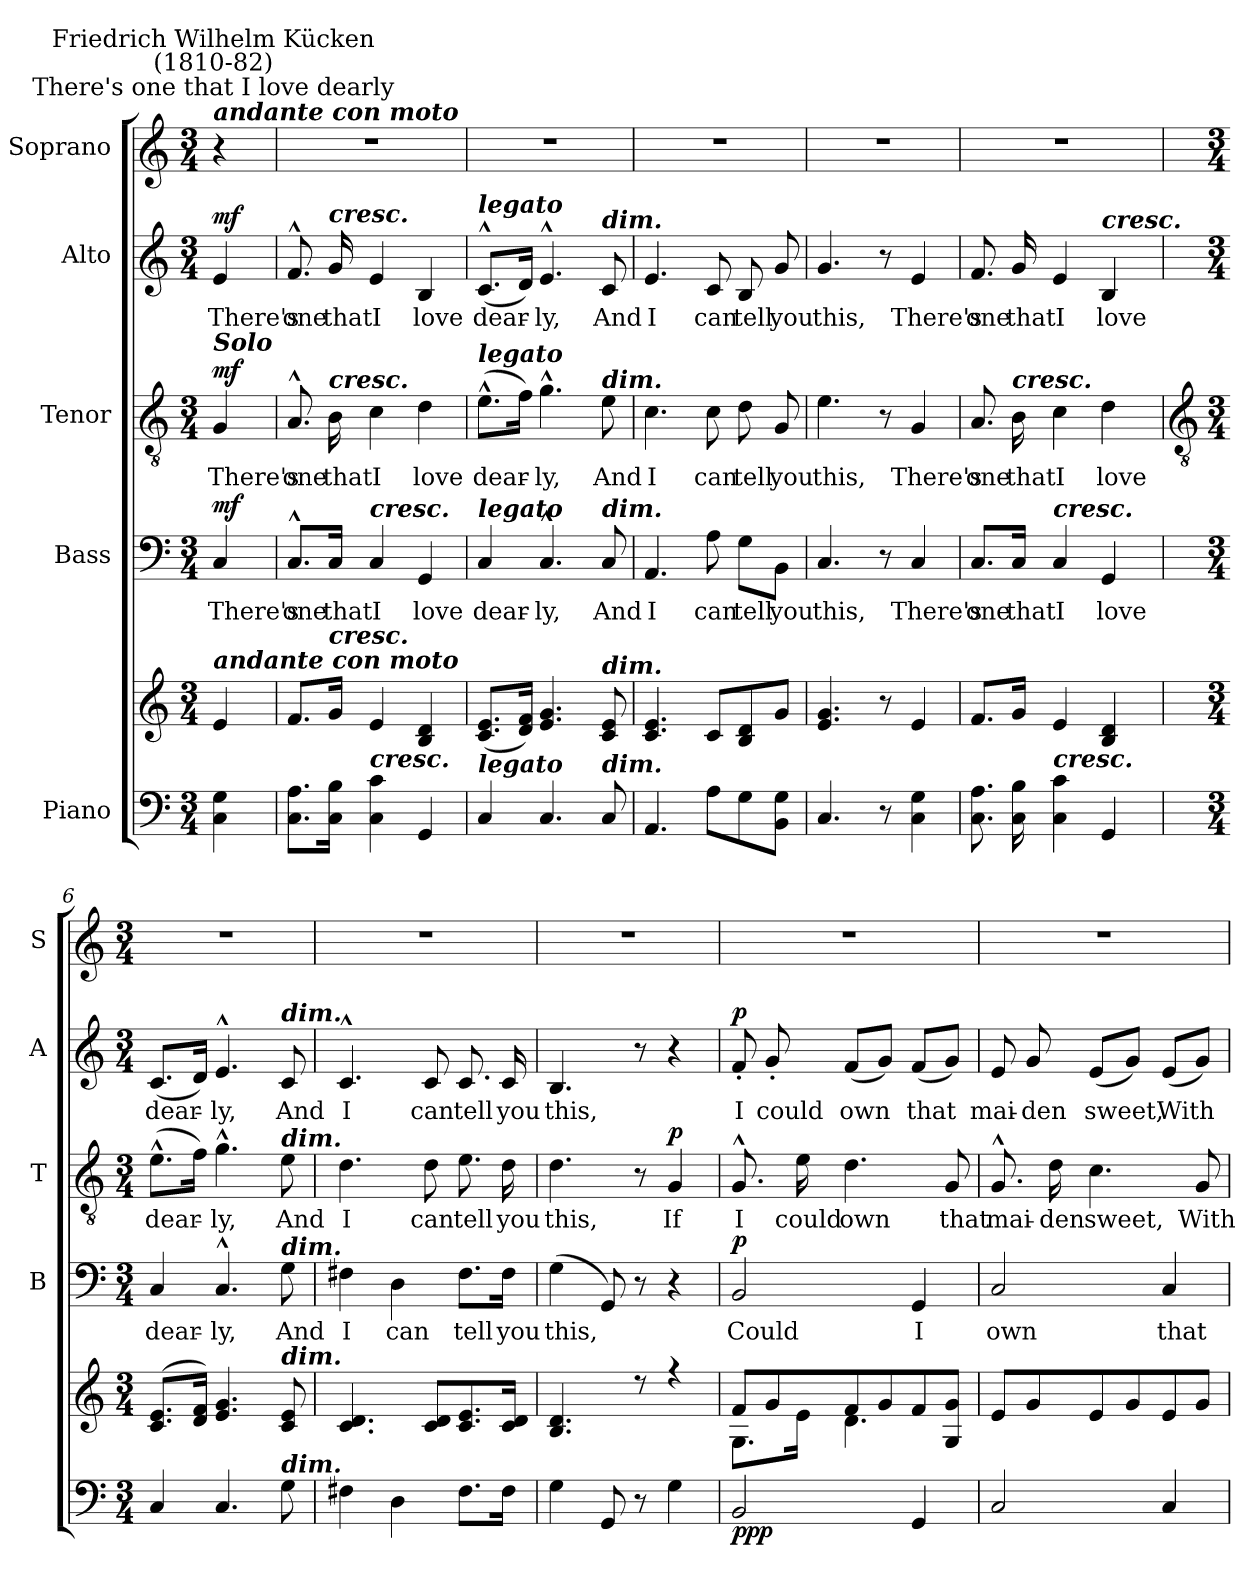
**kern	**kern	**dynam	**kern	**text	**dynam	**kern	**text	**dynam	**kern	**text	**dynam	**kern
*part5	*part5	*part5	*part4	*part4	*part4	*part3	*part3	*part3	*part2	*part2	*part2	*part1
*staff6	*staff5	*staff5/6	*staff4	*staff4	*staff4	*staff3	*staff3	*staff3	*staff2	*staff2	*staff2	*staff1
*I"Piano	*	*	*I"Bass	*	*	*I"Tenor	*	*	*I"Alto	*	*	*I"Soprano
*	*	*	*I'B	*	*	*I'T	*	*	*I'A	*	*	*I'S
*clefF4	*clefG2	*	*clefF4	*	*	*clefGv2	*	*	*clefG2	*	*	*clefG2
*k[]	*k[]	*	*k[]	*	*	*k[]	*	*	*k[]	*	*	*k[]
*C:	*C:	*	*C:	*	*	*C:	*	*	*C:	*	*	*C:
*M3/4	*M3/4	*	*M3/4	*	*	*M3/4	*	*	*M3/4	*	*	*M3/4
*MM96	*MM96	*	*MM96	*	*	*MM96	*	*	*MM96	*	*	*MM96
=	=	=	=	=	=	=	=	=	=	=	=	=
!	!	!	!	!	!	!	!	!	!	!	!	!LO:TX:a:Bi:t=andante con moto
!	!	!	!	!	!	!	!	!	!	!	!	!LO:TX:a:cj:t=There's one that I love dearly
!	!	!	!	!	!	!	!	!	!	!	!	!LO:TX:a:cj:t=Friedrich Wilhelm Kücken\n(1810-82)
!	!	!	!	!	!	!LO:TX:a:Bi:t=Solo	!	!	!	!	!	!
!	!LO:TX:a:Bi:t=andante con moto	!	!	!	!	!	!	!	!	!	!	!
!	!	!LO:DY:b=2	!	!LO:LY:b	!	!	!LO:LY:b	!	!	!LO:LY:b	!	!
!	!	!LO:DY:n=1:b=2	!	!	!	!	!	!	!	!	!	!
!	!	!LO:DY:n=2:b	!	!	!LO:DY:b	!	!	!LO:DY:b	!	!	!LO:DY:b	!
4C\ 4G\	4e/	f mf mf	4C	There's	mf	4G	There's	mf	4e	There's	mf	4r
=1	=1	=1	=1	=1	=1	=1	=1	=1	=1	=1	=1	=1
!	!	!	!	!LO:LY:b	!	!	!LO:LY:b	!	!	!LO:LY:b	!	!LO:N:vis=1
8.C 8.AL	8.fL	.	8.C^^/L	one	.	8.A^^	one	.	8.f^^	one	.	2.r
!	!	!	!	!	!	!	!	!	!LO:TX:a:Bi:t=cresc.	!	!	!
!	!	!	!	!	!	!LO:TX:a:Bi:t=cresc.	!	!	!	!	!	!
!	!LO:TX:a:Bi:t=cresc.	!	!	!	!	!	!	!	!	!	!	!
!	!	!	!	!LO:LY:b	!	!	!LO:LY:b	!	!	!LO:LY:b	!	!
16C 16BJ	16gJ	.	16C/Jk	that	.	16B	that	.	16g	that	.	.
!	!	!	!LO:TX:a:Bi:t=cresc.	!	!	!	!	!	!	!	!	!
!LO:TX:a:Bi:t=cresc.	!	!	!	!	!	!	!	!	!	!	!	!
!	!	!	!	!LO:LY:b	!	!	!LO:LY:b	!	!	!LO:LY:b	!	!
4C 4c	4e	.	4C	I	.	4c	I	.	4e	I	.	.
!	!	!	!	!LO:LY:b	!	!	!LO:LY:b	!	!	!LO:LY:b	!	!
4GG	4B 4d	.	4GG	love	.	4d	love	.	4B	love	.	.
=2	=2	=2	=2	=2	=2	=2	=2	=2	=2	=2	=2	=2
!	!	!	!	!	!	!	!	!	!LO:TX:a:Bi:t=legato	!	!	!
!	!	!	!	!	!	!LO:TX:a:Bi:t=legato	!	!	!	!	!	!
!	!	!	!LO:TX:a:Bi:t=legato	!	!	!	!	!	!	!	!	!
!LO:TX:a:Bi:t=legato	!	!	!	!	!	!	!	!	!	!	!	!
!	!	!	!	!LO:LY:b	!	!	!LO:LY:b	!	!	!LO:LY:b	!	!LO:N:vis=1
4C	(<8.c 8.eL	.	4C	dear-	.	(>8.e^^L	dear-	.	(<8.c^^L	dear-	.	2.r
.	16d 16fJ)	.	.	.	.	16fJ)	.	.	16dJ)	.	.	.
!	!	!	!	!LO:LY:b	!	!	!LO:LY:b	!	!	!LO:LY:b	!	!
4.C	4.e 4.g	.	4.C^^	-ly,	.	4.g^^	ly,	.	4.e^^	ly,	.	.
!	!	!	!	!	!	!	!	!	!LO:TX:a:Bi:t=dim.	!	!	!
!	!	!	!	!	!	!LO:TX:a:Bi:t=dim.	!	!	!	!	!	!
!	!	!	!LO:TX:a:Bi:t=dim.	!	!	!	!	!	!	!	!	!
!	!LO:TX:a:Bi:t=dim.	!	!	!	!	!	!	!	!	!	!	!
!LO:TX:a:Bi:t=dim.	!	!	!	!	!	!	!	!	!	!	!	!
!	!	!	!	!LO:LY:b	!	!	!LO:LY:b	!	!	!LO:LY:b	!	!
8C	8c 8e	.	8C	And	.	8e	And	.	8c	And	.	.
=3	=3	=3	=3	=3	=3	=3	=3	=3	=3	=3	=3	=3
!	!	!	!	!LO:LY:b	!	!	!LO:LY:b	!	!	!LO:LY:b	!	!LO:N:vis=1
4.AA	4.c 4.e	.	4.AA	I	.	4.c	I	.	4.e	I	.	2.r
!	!	!	!	!LO:LY:b	!	!	!LO:LY:b	!	!	!LO:LY:b	!	!
8AL	8cL	.	8A	can	.	8c	can	.	8c	can	.	.
!	!	!	!	!LO:LY:b	!	!	!LO:LY:b	!	!	!LO:LY:b	!	!
8G	8B 8d	.	8G\L	tell	.	8d	tell	.	8B	tell	.	.
!	!	!	!	!LO:LY:b	!	!	!LO:LY:b	!	!	!LO:LY:b	!	!
8BB 8GJ	8gJ	.	8BB\J	you	.	8G	you	.	8g	you	.	.
=4	=4	=4	=4	=4	=4	=4	=4	=4	=4	=4	=4	=4
!	!	!	!	!LO:LY:b	!	!	!LO:LY:b	!	!	!LO:LY:b	!	!LO:N:vis=1
4.C	4.e 4.g	.	4.C	this,	.	4.e	this,	.	4.g	this,	.	2.r
8r	8r	.	8r	.	.	8r	.	.	8r	.	.	.
!	!	!	!	!LO:LY:b	!	!	!LO:LY:b	!	!	!LO:LY:b	!	!
4C 4G	4e	.	4C	There's	.	4G	There's	.	4e	There's	.	.
=5	=5	=5	=5	=5	=5	=5	=5	=5	=5	=5	=5	=5
!	!	!	!	!LO:LY:b	!	!	!LO:LY:b	!	!	!LO:LY:b	!	!LO:N:vis=1
8.C 8.A	8.fL	.	8.C/L	one	.	8.A	one	.	8.f	one	.	2.r
!	!	!	!	!	!	!LO:TX:a:Bi:t=cresc.	!	!	!	!	!	!
!	!	!	!	!LO:LY:b	!	!	!LO:LY:b	!	!	!LO:LY:b	!	!
16C 16B	16gJ	.	16C/Jk	that	.	16B	that	.	16g	that	.	.
!	!	!	!LO:TX:a:Bi:t=cresc.	!	!	!	!	!	!	!	!	!
!LO:TX:a:Bi:t=cresc.	!	!	!	!	!	!	!	!	!	!	!	!
!	!	!	!	!LO:LY:b	!	!	!LO:LY:b	!	!	!LO:LY:b	!	!
4C 4c	4e	.	4C	I	.	4c	I	.	4e	I	.	.
!	!	!	!	!	!	!	!	!	!LO:TX:a:Bi:t=cresc.	!	!	!
!	!	!	!	!LO:LY:b	!	!	!LO:LY:b	!	!	!LO:LY:b	!	!
4GG	4B 4d	.	4GG	love	.	4d	love	.	4B	love	.	.
!!LO:LB:g=z
=6	=6	=6	=6	=6	=6	=6	=6	=6	=6	=6	=6	=6
*	*	*	*	*	*	*clefGv2	*	*	*	*	*	*
*M3/4	*M3/4	*	*M3/4	*	*	*M3/4	*	*	*M3/4	*	*	*M3/4
*	*^	*	*	*	*	*	*	*	*	*	*	*
!	!	!LO:N:vis=1	!	!	!LO:LY:b	!	!	!LO:LY:b	!	!	!LO:LY:b	!	!LO:N:vis=1
4C	(>8.c/ 8.e/L	2.ryy	.	4C	dear-	.	(>8.e^^L	dear-	.	(<8.cL	dear-	.	2.r
.	16d/ 16f/J)	.	.	.	.	.	16fJ)	.	.	16dJ)	.	.	.
!	!	!	!	!	!LO:LY:b	!	!	!LO:LY:b	!	!	!LO:LY:b	!	!
4.C	4.e/ 4.g/	.	.	4.C^^	-ly,	.	4.g^^	ly,	.	4.e^^	ly,	.	.
!	!	!	!	!	!	!	!	!	!	!LO:TX:a:Bi:t=dim.	!	!	!
!	!	!	!	!	!	!	!LO:TX:a:Bi:t=dim.	!	!	!	!	!	!
!	!	!	!	!LO:TX:a:Bi:t=dim.	!	!	!	!	!	!	!	!	!
!	!LO:TX:a:Bi:t=dim.	!	!	!	!	!	!	!	!	!	!	!	!
!LO:TX:a:Bi:t=dim.	!	!	!	!	!	!	!	!	!	!	!	!	!
!	!	!	!	!	!LO:LY:b	!	!	!LO:LY:b	!	!	!LO:LY:b	!	!
8G	8c/ 8e/	.	.	8G	And	.	8e	And	.	8c	And	.	.
=7	=7	=7	=7	=7	=7	=7	=7	=7	=7	=7	=7	=7	=7
!	!	!LO:N:vis=1	!	!	!LO:LY:b	!	!	!LO:LY:b	!	!	!LO:LY:b	!	!LO:N:vis=1
4F#X	4.c/ 4.d/	2.ryy	.	4F#X	I	.	4.d	I	.	4.c^^	I	.	2.r
!	!	!	!	!	!LO:LY:b	!	!	!	!	!	!	!	!
4D	.	.	.	4D	can	.	.	.	.	.	.	.	.
!	!	!	!	!	!	!	!	!LO:LY:b	!	!	!LO:LY:b	!	!
.	8c/ 8d/L	.	.	.	.	.	8d	can	.	8c	can	.	.
!	!	!	!	!	!LO:LY:b	!	!	!LO:LY:b	!	!	!LO:LY:b	!	!
8.F#L	8.c/ 8.e/	.	.	8.F#\L	tell	.	8.e	tell	.	8.c	tell	.	.
!	!	!	!	!	!LO:LY:b	!	!	!LO:LY:b	!	!	!LO:LY:b	!	!
16F#J	16c/ 16d/J	.	.	16F#\Jk	you	.	16d	you	.	16c	you	.	.
=8	=8	=8	=8	=8	=8	=8	=8	=8	=8	=8	=8	=8	=8
!	!	!LO:N:vis=1	!	!	!LO:LY:b	!	!	!LO:LY:b	!	!	!LO:LY:b	!	!LO:N:vis=1
4G	4.B/ 4.d/	2.ryy	.	(4G	this,	.	4.d	this,	.	4.B	this,	.	2.r
8GG	.	.	.	8GG)	.	.	.	.	.	.	.	.	.
8r	8r	.	.	8r	.	.	8r	.	.	8r	.	.	.
!	!	!	!	!	!	!	!	!LO:LY:b	!LO:DY:b	!	!	!	!
4G	4r	.	.	4r	.	.	4G	If	p	4r	.	.	.
=9	=9	=9	=9	=9	=9	=9	=9	=9	=9	=9	=9	=9	=9
!	!	!	!LO:DY:b=2	!	!LO:LY:b	!	!	!LO:LY:b	!	!	!LO:LY:b	!	!LO:N:vis=1
!	!	!	!LO:DY:n=1:b	!	!	!	!	!	!	!	!	!	!
!	!	!	!LO:DY:n=2:b	!	!	!LO:DY:b	!	!	!	!	!	!LO:DY:b	!
2BB	8f/L	8.G\L	p p p	2BB	Could	p	8.G^^	I	.	8f'	I	p	2.r
!	!	!	!	!	!	!	!	!	!	!	!LO:LY:b	!	!
.	8g/	.	.	.	.	.	.	.	.	8g'	could	.	.
!	!	!	!	!	!	!	!	!LO:LY:b	!	!	!	!	!
.	.	16e\J	.	.	.	.	16e	could	.	.	.	.	.
!	!	!	!	!	!	!	!	!LO:LY:b	!	!	!LO:LY:b	!	!
.	8f/	4.d\	.	.	.	.	4.d	own	.	(<8fL	own	.	.
.	8g/	.	.	.	.	.	.	.	.	8gJ)	.	.	.
!	!	!	!	!	!LO:LY:b	!	!	!	!	!	!LO:LY:b	!	!
4GG	8f/	.	.	4GG	I	.	.	.	.	(<8fL	that	.	.
!	!	!	!	!	!	!	!	!LO:LY:b	!	!	!	!	!
.	8G/ 8g/J	8ryy	.	.	.	.	8G	that	.	8gJ)	.	.	.
=10	=10	=10	=10	=10	=10	=10	=10	=10	=10	=10	=10	=10	=10
!	!	!LO:N:vis=1	!	!	!LO:LY:b	!	!	!LO:LY:b	!	!	!LO:LY:b	!	!LO:N:vis=1
2C	8e/L	2.ryy	.	2C	own	.	8.G^^	mai-	.	8e	mai-	.	2.r
!	!	!	!	!	!	!	!	!	!	!	!LO:LY:b	!	!
.	8g/	.	.	.	.	.	.	.	.	8g	-den	.	.
!	!	!	!	!	!	!	!	!LO:LY:b	!	!	!	!	!
.	.	.	.	.	.	.	16d	-den	.	.	.	.	.
!	!	!	!	!	!	!	!	!LO:LY:b	!	!	!LO:LY:b	!	!
.	8e/	.	.	.	.	.	4.c	sweet,	.	(<8eL	sweet,	.	.
.	8g/	.	.	.	.	.	.	.	.	8gJ)	.	.	.
!	!	!	!	!	!LO:LY:b	!	!	!	!	!	!LO:LY:b	!	!
4C	8e/	.	.	4C	that	.	.	.	.	(<8eL	With	.	.
!	!	!	!	!	!	!	!	!LO:LY:b	!	!	!	!	!
.	8g/J	.	.	.	.	.	8G	With	.	8gJ)	.	.	.
*	*v	*v	*	*	*	*	*	*	*	*	*	*	*
=	=	=	=	=	=	=	=	=	=	=	=	=
*-	*-	*-	*-	*-	*-	*-	*-	*-	*-	*-	*-	*-
